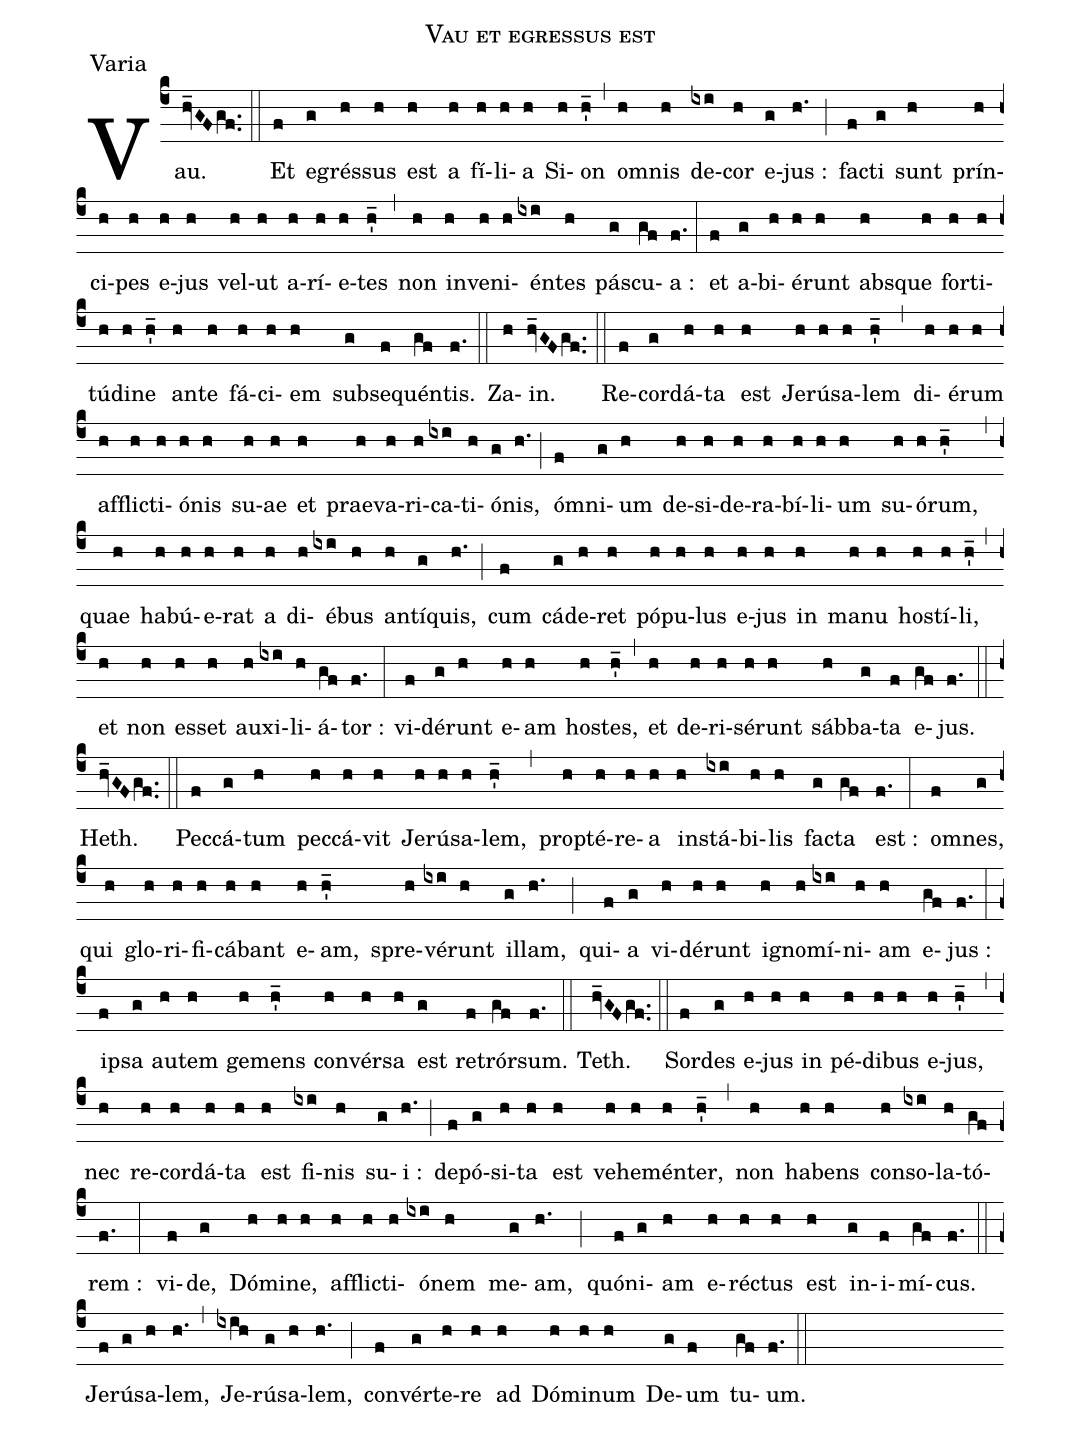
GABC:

name:Vau et egressus est;
office-part:Varia;
%%
(c4) Vau.(hv_GFgf..) (::) Et(f) e(g)grés(h)sus(h) est(h) a(h) fí(h)li(h)a(h) Si(h)on(h'_) (,) o(h)mnis(h) de(ixi)cor(h) e(g)jus :(h.) (;) fa(f)cti(g) sunt(h) prín(h)ci(h)pes(h) e(h)jus(h) vel(h)ut(h) a(h)rí(h)e(h)tes(h'_) (,) non(h) in(h)ve(h)ni(h)én(ixi)tes(h) pá(g)scu(gf)a :(f.) (:) et(f) a(g)bi(h)é(h)runt(h) abs(h)que(h) for(h)ti(h)tú(h)di(h)ne(h'_) an(h)te(h) fá(h)ci(h)em(h) sub(g)se(f)quén(gf)tis.(f.) (::)
Za(h)in.(hv_GFgf..) (::) Re(f)cor(g)dá(h)ta(h) est(h) Je(h)rú(h)sa(h)lem(h'_) (,) di(h)é(h)rum(h) af(h)fli(h)cti(h)ó(h)nis(h) su(h)ae(h) et(h) prae(h)va(h)ri(h)ca(ixi)ti(h)ó(g)nis,(h.) (;) ó(f)mni(g)um(h) de(h)si(h)de(h)ra(h)bí(h)li(h)um(h) su(h)ó(h)rum,(h'_) (,) quae(h) ha(h)bú(h)e(h)rat(h) a(h) di(h)é(ixi)bus(h) an(h)tí(g)quis,(h.) (;) cum(f) cá(g)de(h)ret(h) pó(h)pu(h)lus(h) e(h)jus(h) in(h) ma(h)nu(h) ho(h)stí(h)li,(h'_) (,) et(h) non(h) es(h)set(h) au(h)xi(ixi)li(h)á(gf)tor :(f.) (:) vi(f)dé(g)runt(h) e(h)am(h) ho(h)stes,(h'_) (,) et(h) de(h)ri(h)sé(h)runt(h) sáb(h)ba(g)ta(f) e(gf)jus.(f.) (::)
Heth.(hv_GFgf..) (::) Pec(f)cá(g)tum(h) pec(h)cá(h)vit(h) Je(h)rú(h)sa(h)lem,(h'_) (,) pro(h)pté(h)re(h)a(h) in(h)stá(ixi)bi(h)lis(h) fa(g)cta(gf) est :(f.) (:) o(f)mnes,(g) qui(h) glo(h)ri(h)fi(h)cá(h)bant(h) e(h)am,(h'_) spre(h)vé(ixi)runt(h) il(g)lam,(h.) (;) qui(f)a(g) vi(h)dé(h)runt(h) i(h)gno(h)mí(ixi)ni(h)am(h) e(gf)jus :(f.) (:) i(f)psa(g) au(h)tem(h) ge(h)mens(h'_) con(h)vér(h)sa(h) est(g) re(f)trór(gf)sum.(f.) (::)
Teth.(hv_GFgf..) (::) Sor(f)des(g) e(h)jus(h) in(h) pé(h)di(h)bus(h) e(h)jus,(h'_) (,) nec(h) re(h)cor(h)dá(h)ta(h) est(h) fi(ixi)nis(h) su(g)i :(h.) (;) de(f)pó(g)si(h)ta(h) est(h) ve(h)he(h)mén(h)ter,(h'_) (,) non(h) ha(h)bens(h) con(h)so(ixi)la(h)tó(gf)rem :(f.) (:) vi(f)de,(g) Dó(h)mi(h)ne,(h) af(h)fli(h)cti(h)ó(ixi)nem(h) me(g)am,(h.) (;) quó(f)ni(g)am(h) e(h)ré(h)ctus(h) est(h) in(g)i(f)mí(gf)cus.(f.) (::)
Je(f)rú(g)sa(h)lem,(h.) (,) Je(ixih)rú(g)sa(h)lem,(h.) (;) con(f)vér(g)te(h)re(h) ad(h) Dó(h)mi(h)num(h) De(g)um(f) tu(gf)um.(f.) (::)
